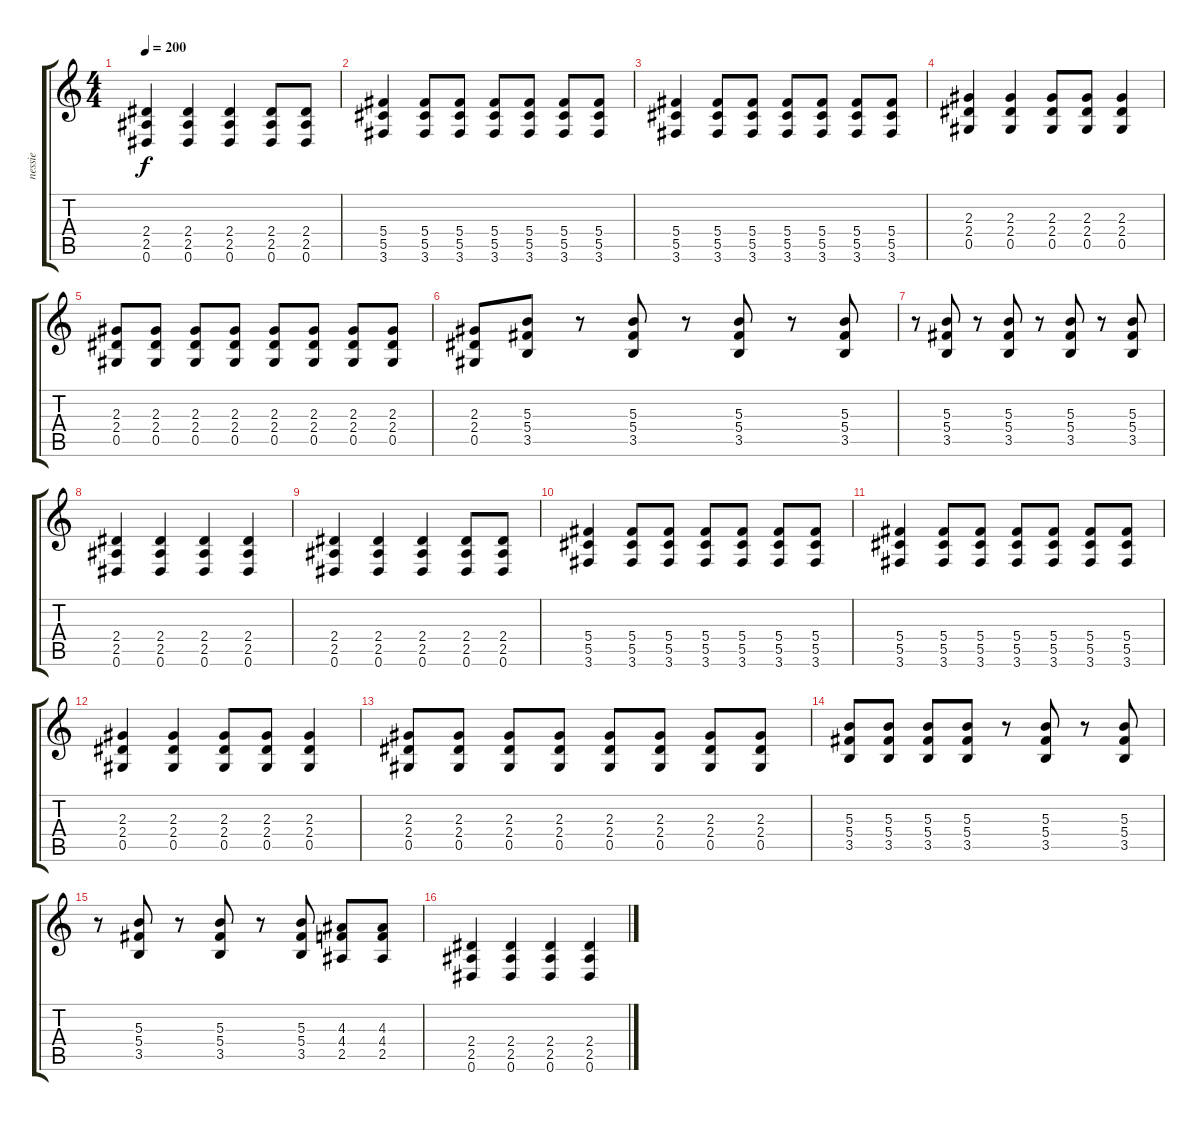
\track ("nessie" "nessie") {instrument distortionguitar}
\staff {score tabs}
\tuning (Eb4 Bb3 Gb3 Db3 Ab2 Eb2) {hide}
\ts (4 4)
\tempo 200
\clef g2
\ks c
(2.4 2.5 0.6).4{dy f} (2.4 2.5 0.6).4 (2.4 2.5 0.6).4 (2.4 2.5 0.6).8 (2.4 2.5 0.6).8 |
(5.4 5.5 3.6).4 (5.4 5.5 3.6).8 (5.4 5.5 3.6).8 (5.4 5.5 3.6).8 (5.4 5.5 3.6).8 (5.4 5.5 3.6).8 (5.4 5.5 3.6).8 |
(5.4 5.5 3.6).4 (5.4 5.5 3.6).8 (5.4 5.5 3.6).8 (5.4 5.5 3.6).8 (5.4 5.5 3.6).8 (5.4 5.5 3.6).8 (5.4 5.5 3.6).8 |
(2.3 2.4 0.5).4 (2.3 2.4 0.5).4 (2.3 2.4 0.5).8 (2.3 2.4 0.5).8 (2.3 2.4 0.5).4 |
(2.3 2.4 0.5).8 (2.3 2.4 0.5).8 (2.3 2.4 0.5).8 (2.3 2.4 0.5).8 (2.3 2.4 0.5).8 (2.3 2.4 0.5).8 (2.3 2.4 0.5).8 (2.3 2.4 0.5).8 |
(2.3 2.4 0.5).8 (5.3 5.4 3.5).8 r.8 (5.3 5.4 3.5).8 r.8 (5.3 5.4 3.5).8 r.8 (5.3 5.4 3.5).8 |
r.8 (5.3 5.4 3.5).8 r.8 (5.3 5.4 3.5).8 r.8 (5.3 5.4 3.5).8 r.8 (5.3 5.4 3.5).8 |
(2.4 2.5 0.6).4{instrument distortionguitar} (2.4 2.5 0.6).4 (2.4 2.5 0.6).4 (2.4 2.5 0.6).4 |
(2.4 2.5 0.6).4 (2.4 2.5 0.6).4 (2.4 2.5 0.6).4 (2.4 2.5 0.6).8 (2.4 2.5 0.6).8 |
(5.4 5.5 3.6).4 (5.4 5.5 3.6).8 (5.4 5.5 3.6).8 (5.4 5.5 3.6).8 (5.4 5.5 3.6).8 (5.4 5.5 3.6).8 (5.4 5.5 3.6).8 |
(5.4 5.5 3.6).4 (5.4 5.5 3.6).8 (5.4 5.5 3.6).8 (5.4 5.5 3.6).8 (5.4 5.5 3.6).8 (5.4 5.5 3.6).8 (5.4 5.5 3.6).8 |
(2.3 2.4 0.5).4 (2.3 2.4 0.5).4 (2.3 2.4 0.5).8 (2.3 2.4 0.5).8 (2.3 2.4 0.5).4 |
(2.3 2.4 0.5).8 (2.3 2.4 0.5).8 (2.3 2.4 0.5).8 (2.3 2.4 0.5).8 (2.3 2.4 0.5).8 (2.3 2.4 0.5).8 (2.3 2.4 0.5).8 (2.3 2.4 0.5).8 |
(5.3 5.4 3.5).8 (5.3 5.4 3.5).8 (5.3 5.4 3.5).8 (5.3 5.4 3.5).8 r.8 (5.3 5.4 3.5).8 r.8 (5.3 5.4 3.5).8 |
r.8 (5.3 5.4 3.5).8 r.8 (5.3 5.4 3.5).8 r.8 (5.3 5.4 3.5).8 (4.3 4.4 2.5).8 (4.3 4.4 2.5).8 |
(2.4 2.5 0.6).4 (2.4 2.5 0.6).4 (2.4 2.5 0.6).4 (2.4 2.5 0.6).4
